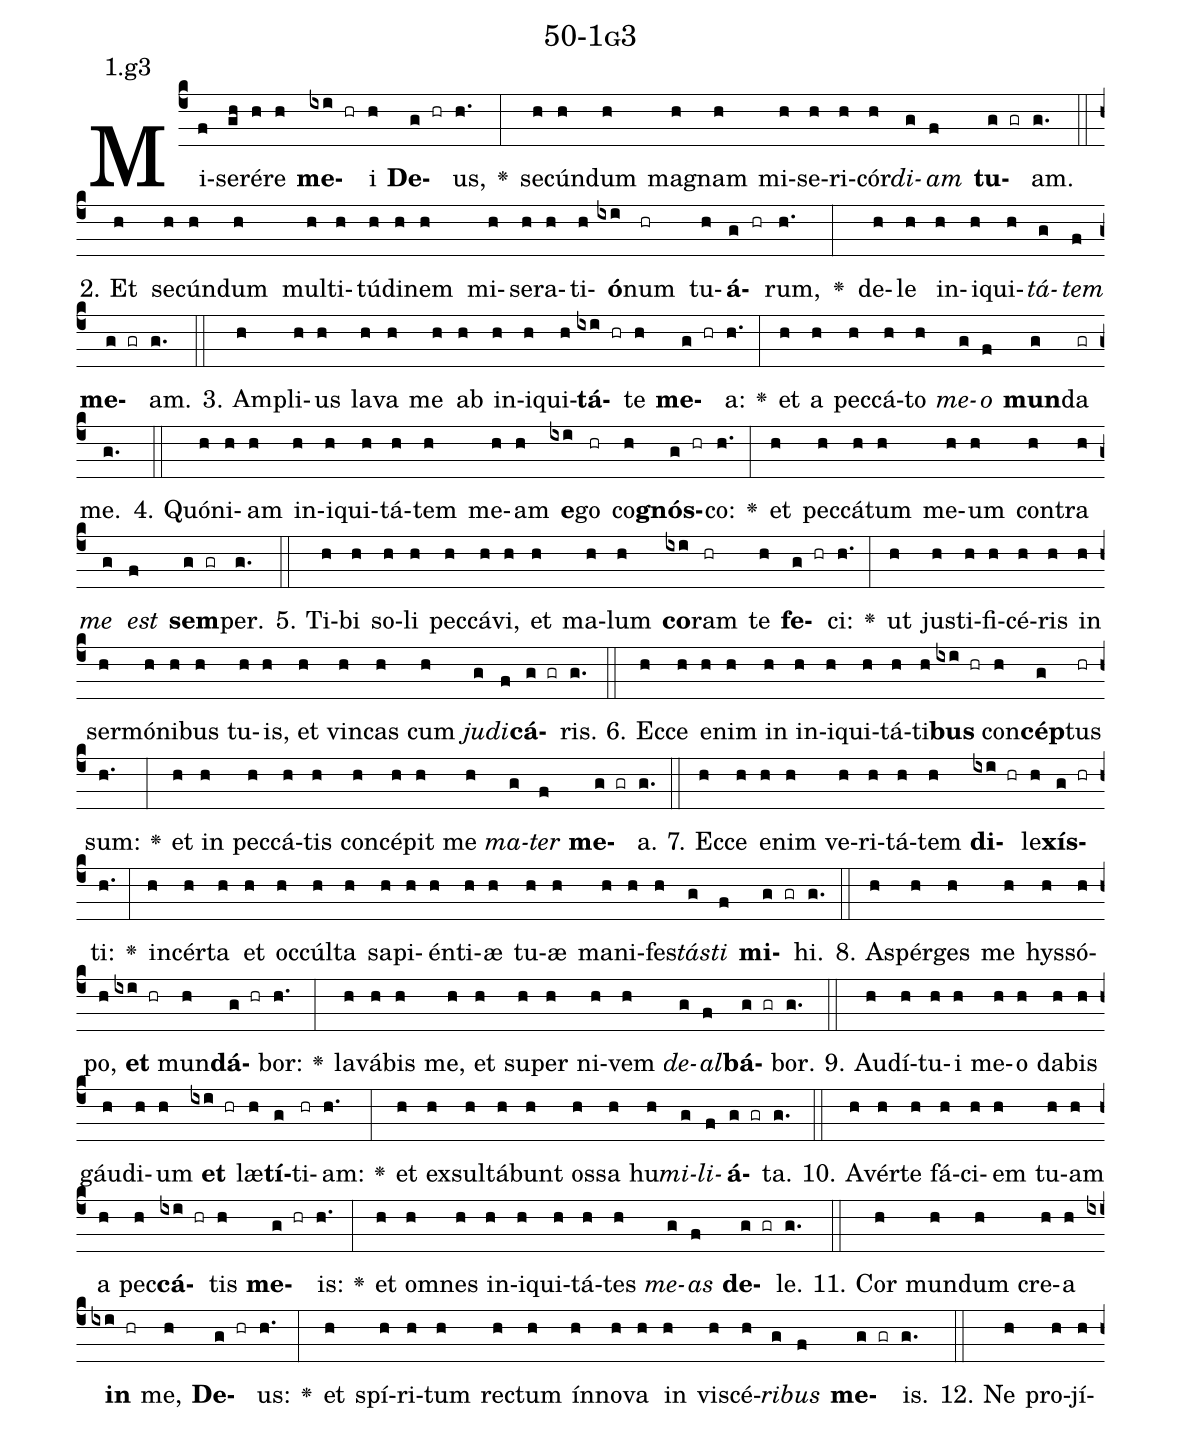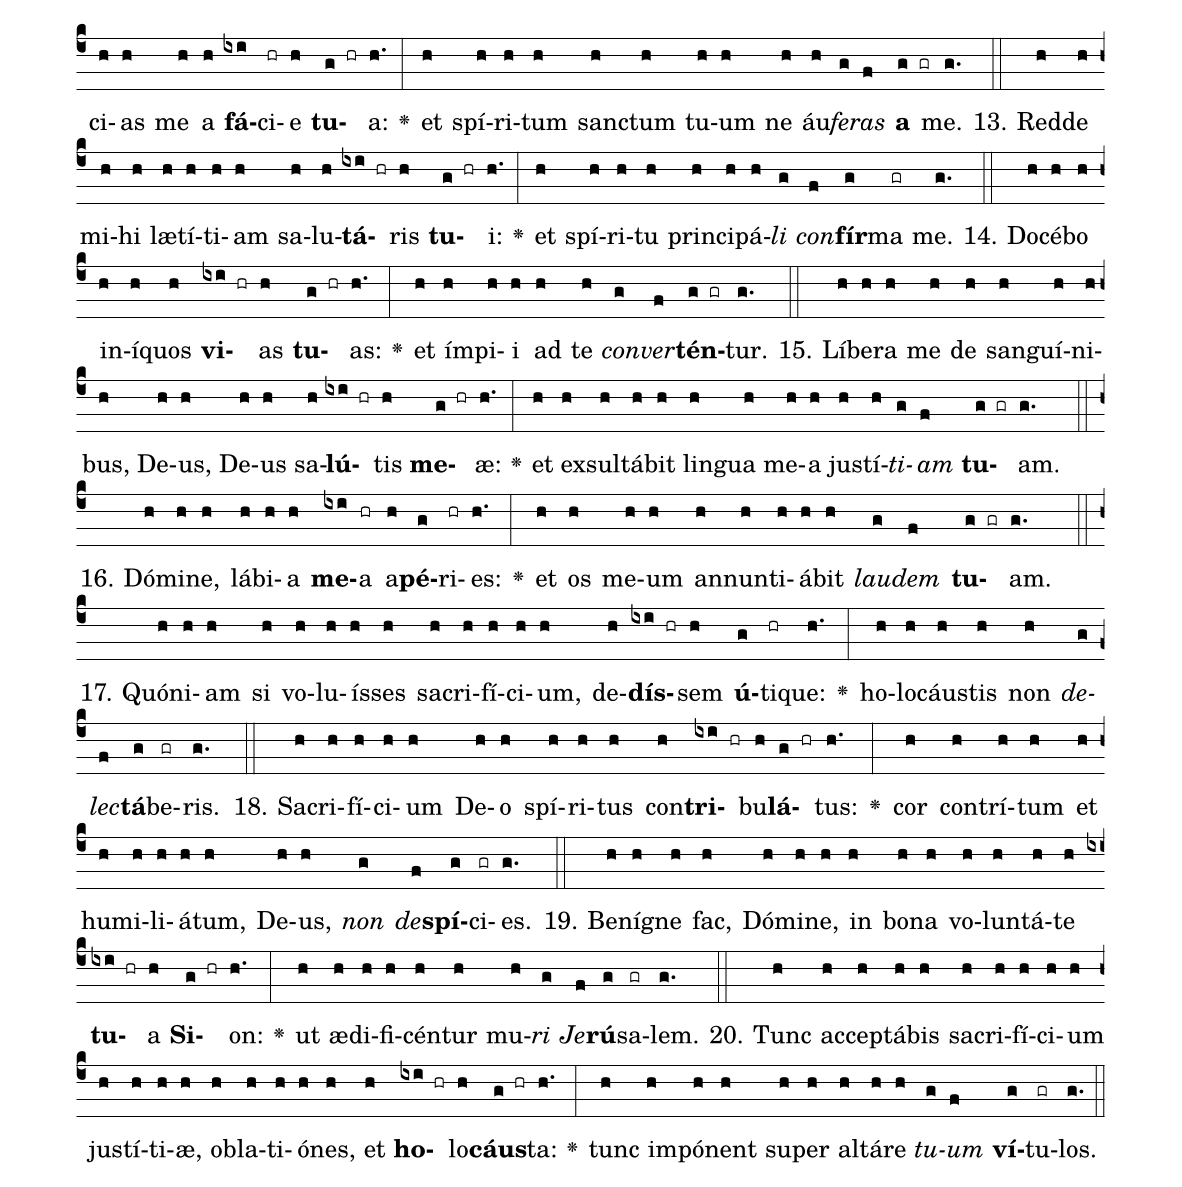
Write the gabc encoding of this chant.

name: 50-1g3;
annotation: 1.g3;
%%
(c4)Mi(f)se(gh)ré(h)re(h) <b>me</b>(ixi hr)i(h) <b>De</b>(g hr)us,(h.) <v>\greheightstar</v>(:) se(h)cún(h)dum(h) ma(h)gnam(h) mi(h)se(h)ri(h)cór(h)<i>di</i>(g)<i>am</i>(f) <b>tu</b>(g gr)am.(g.) (::)
2. Et(h) se(h)cún(h)dum(h) mul(h)ti(h)tú(h)di(h)nem(h) mi(h)se(h)ra(h)ti(h)<b>ó</b>(ixi)num(hr) tu(h)<b>á</b>(g hr)rum,(h.) <v>\greheightstar</v>(:) de(h)le(h) in(h)i(h)qui(h)<i>tá</i>(g)<i>tem</i>(f) <b>me</b>(g gr)am.(g.) (::)
3. Am(h)pli(h)us(h) la(h)va(h) me(h) ab(h) in(h)i(h)qui(h)<b>tá</b>(ixi hr)te(h) <b>me</b>(g hr)a:(h.) <v>\greheightstar</v>(:) et(h) a(h) pec(h)cá(h)to(h) <i>me</i>(g)<i>o</i>(f) <b>mun</b>(g)da(gr) me.(g.) (::)
4. Quón(h)i(h)am(h) in(h)i(h)qui(h)tá(h)tem(h) me(h)am(h) <b>e</b>(ixi)go(hr) co(h)<b>gnós</b>(g hr)co:(h.) <v>\greheightstar</v>(:) et(h) pec(h)cá(h)tum(h) me(h)um(h) con(h)tra(h) <i>me</i>(g) <i>est</i>(f) <b>sem</b>(g gr)per.(g.) (::)
5. Ti(h)bi(h) so(h)li(h) pec(h)cá(h)vi,(h) et(h) ma(h)lum(h) <b>co</b>(ixi)ram(hr) te(h) <b>fe</b>(g hr)ci:(h.) <v>\greheightstar</v>(:) ut(h) jus(h)ti(h)fi(h)cé(h)ris(h) in(h) ser(h)mó(h)ni(h)bus(h) tu(h)is,(h) et(h) vin(h)cas(h) cum(h) <i>ju</i>(g)<i>di</i>(f)<b>cá</b>(g gr)ris.(g.) (::)
6. Ec(h)ce(h) e(h)nim(h) in(h) in(h)i(h)qui(h)tá(h)ti(h)<b>bus</b>(ixi hr) con(h)<b>cép</b>(g)tus(hr) sum:(h.) <v>\greheightstar</v>(:) et(h) in(h) pec(h)cá(h)tis(h) con(h)cé(h)pit(h) me(h) <i>ma</i>(g)<i>ter</i>(f) <b>me</b>(g gr)a.(g.) (::)
7. Ec(h)ce(h) e(h)nim(h) ve(h)ri(h)tá(h)tem(h) <b>di</b>(ixi hr)le(h)<b>xís</b>(g hr)ti:(h.) <v>\greheightstar</v>(:) in(h)cér(h)ta(h) et(h) oc(h)cúl(h)ta(h) sa(h)pi(h)én(h)ti(h)æ(h) tu(h)æ(h) ma(h)ni(h)fes(h)<i>tás</i>(g)<i>ti</i>(f) <b>mi</b>(g gr)hi.(g.) (::)
8. A(h)spér(h)ges(h) me(h) hys(h)só(h)po,(h) <b>et</b>(ixi hr) mun(h)<b>dá</b>(g hr)bor:(h.) <v>\greheightstar</v>(:) la(h)vá(h)bis(h) me,(h) et(h) su(h)per(h) ni(h)vem(h) <i>de</i>(g)<i>al</i>(f)<b>bá</b>(g gr)bor.(g.) (::)
9. Au(h)dí(h)tu(h)i(h) me(h)o(h) da(h)bis(h) gáu(h)di(h)um(h) <b>et</b>(ixi hr) læ(h)<b>tí</b>(g)ti(hr)am:(h.) <v>\greheightstar</v>(:) et(h) ex(h)sul(h)tá(h)bunt(h) os(h)sa(h) hu(h)<i>mi</i>(g)<i>li</i>(f)<b>á</b>(g gr)ta.(g.) (::)
10. A(h)vér(h)te(h) fá(h)ci(h)em(h) tu(h)am(h) a(h) pec(h)<b>cá</b>(ixi hr)tis(h) <b>me</b>(g hr)is:(h.) <v>\greheightstar</v>(:) et(h) om(h)nes(h) in(h)i(h)qui(h)tá(h)tes(h) <i>me</i>(g)<i>as</i>(f) <b>de</b>(g gr)le.(g.) (::)
11. Cor(h) mun(h)dum(h) cre(h)a(h) <b>in</b>(ixi hr) me,(h) <b>De</b>(g hr)us:(h.) <v>\greheightstar</v>(:) et(h) spí(h)ri(h)tum(h) rec(h)tum(h) ín(h)no(h)va(h) in(h) vi(h)scé(h)<i>ri</i>(g)<i>bus</i>(f) <b>me</b>(g gr)is.(g.) (::)
12. Ne(h) pro(h)jí(h)ci(h)as(h) me(h) a(h) <b>fá</b>(ixi)ci(hr)e(h) <b>tu</b>(g hr)a:(h.) <v>\greheightstar</v>(:) et(h) spí(h)ri(h)tum(h) sanc(h)tum(h) tu(h)um(h) ne(h) áu(h)<i>fe</i>(g)<i>ras</i>(f) <b>a</b>(g gr) me.(g.) (::)
13. Red(h)de(h) mi(h)hi(h) læ(h)tí(h)ti(h)am(h) sa(h)lu(h)<b>tá</b>(ixi hr)ris(h) <b>tu</b>(g hr)i:(h.) <v>\greheightstar</v>(:) et(h) spí(h)ri(h)tu(h) prin(h)ci(h)pá(h)<i>li</i>(g) <i>con</i>(f)<b>fír</b>(g)ma(gr) me.(g.) (::)
14. Do(h)cé(h)bo(h) in(h)í(h)quos(h) <b>vi</b>(ixi hr)as(h) <b>tu</b>(g hr)as:(h.) <v>\greheightstar</v>(:) et(h) ím(h)pi(h)i(h) ad(h) te(h) <i>con</i>(g)<i>ver</i>(f)<b>tén</b>(g gr)tur.(g.) (::)
15. Lí(h)be(h)ra(h) me(h) de(h) san(h)guí(h)ni(h)bus,(h) De(h)us,(h) De(h)us(h) sa(h)<b>lú</b>(ixi hr)tis(h) <b>me</b>(g hr)æ:(h.) <v>\greheightstar</v>(:) et(h) ex(h)sul(h)tá(h)bit(h) lin(h)gua(h) me(h)a(h) jus(h)tí(h)<i>ti</i>(g)<i>am</i>(f) <b>tu</b>(g gr)am.(g.) (::)
16. Dó(h)mi(h)ne,(h) lá(h)bi(h)a(h) <b>me</b>(ixi)a(hr) a(h)<b>pé</b>(g)ri(hr)es:(h.) <v>\greheightstar</v>(:) et(h) os(h) me(h)um(h) an(h)nun(h)ti(h)á(h)bit(h) <i>lau</i>(g)<i>dem</i>(f) <b>tu</b>(g gr)am.(g.) (::)
17. Quón(h)i(h)am(h) si(h) vo(h)lu(h)ís(h)ses(h) sa(h)cri(h)fí(h)ci(h)um,(h) de(h)<b>dís</b>(ixi hr)sem(h) <b>ú</b>(g)ti(hr)que:(h.) <v>\greheightstar</v>(:) ho(h)lo(h)cáus(h)tis(h) non(h) <i>de</i>(g)<i>lec</i>(f)<b>tá</b>(g)be(gr)ris.(g.) (::)
18. Sa(h)cri(h)fí(h)ci(h)um(h) De(h)o(h) spí(h)ri(h)tus(h) con(h)<b>tri</b>(ixi hr)bu(h)<b>lá</b>(g hr)tus:(h.) <v>\greheightstar</v>(:) cor(h) con(h)trí(h)tum(h) et(h) hu(h)mi(h)li(h)á(h)tum,(h) De(h)us,(h) <i>non</i>(g) <i>de</i>(f)<b>spí</b>(g)ci(gr)es.(g.) (::)
19. Be(h)ní(h)gne(h) fac,(h) Dó(h)mi(h)ne,(h) in(h) bo(h)na(h) vo(h)lun(h)tá(h)te(h) <b>tu</b>(ixi hr)a(h) <b>Si</b>(g hr)on:(h.) <v>\greheightstar</v>(:) ut(h) æ(h)di(h)fi(h)cén(h)tur(h) mu(h)<i>ri</i>(g) <i>Je</i>(f)<b>rú</b>(g)sa(gr)lem.(g.) (::)
20. Tunc(h) ac(h)cep(h)tá(h)bis(h) sa(h)cri(h)fí(h)ci(h)um(h) jus(h)tí(h)ti(h)æ,(h) ob(h)la(h)ti(h)ó(h)nes,(h) et(h) <b>ho</b>(ixi hr)lo(h)<b>cáus</b>(g hr)ta:(h.) <v>\greheightstar</v>(:) tunc(h) im(h)pó(h)nent(h) su(h)per(h) al(h)tá(h)re(h) <i>tu</i>(g)<i>um</i>(f) <b>ví</b>(g)tu(gr)los.(g.) (::)
